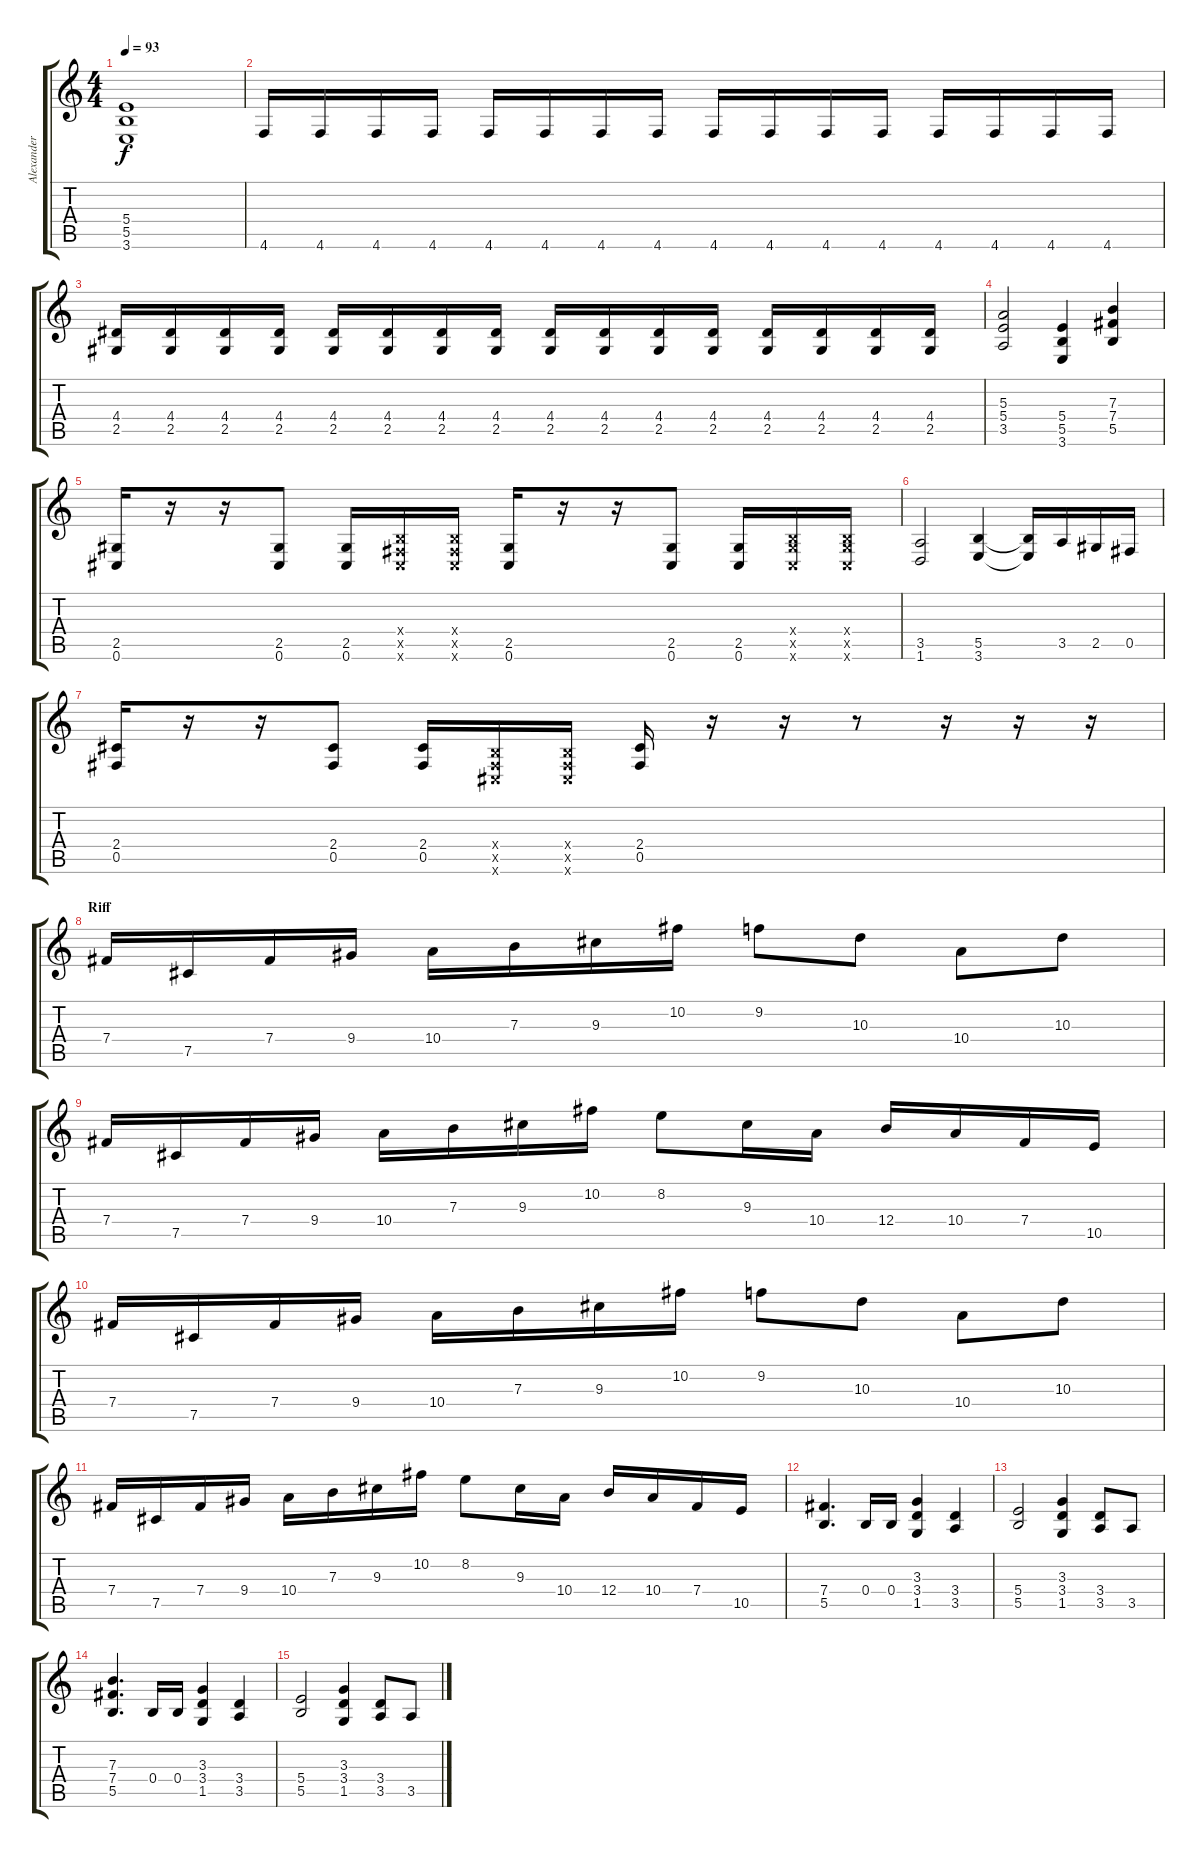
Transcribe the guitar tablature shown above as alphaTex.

\track ("Alexander Kuoppala " "Alexander ") {instrument distortionguitar}
\staff {score tabs}
\tuning (Db4 Ab3 E3 B2 Gb2 Db2) {hide}
\ts (4 4)
\tempo 93
\clef g2
\ks c
(5.4 5.5 3.6).1{dy f} |
4.6.16 4.6.16 4.6.16 4.6.16 4.6.16 4.6.16 4.6.16 4.6.16 4.6.16 4.6.16 4.6.16 4.6.16 4.6.16 4.6.16 4.6.16 4.6.16 |
(4.4 2.5).16 (4.4 2.5).16 (4.4 2.5).16 (4.4 2.5).16 (4.4 2.5).16 (4.4 2.5).16 (4.4 2.5).16 (4.4 2.5).16 (4.4 2.5).16 (4.4 2.5).16 (4.4 2.5).16 (4.4 2.5).16 (4.4 2.5).16 (4.4 2.5).16 (4.4 2.5).16 (4.4 2.5).16 |
(5.3 5.4 3.5).2 (5.4 5.5 3.6).4 (7.3 7.4 5.5).4 |
(2.5 0.6).16 r.16 r.16 (2.5 0.6).8 (2.5 0.6).16 (0.4{x} 0.5{x} 0.6{x}).16 (0.4{x} 0.5{x} 0.6{x}).16 (2.5 0.6).16 r.16 r.16 (2.5 0.6).8 (2.5 0.6).16 (0.4{x} 2.5{x} 0.6{x}).16 (0.4{x} 2.5{x} 0.6{x}).16 |
(3.5 1.6).2 (5.5 3.6).4 (5.5{t} 3.6{t}).16 3.5.16 2.5.16 0.5.16 |
(2.4 0.5).16 r.16 r.16 (2.4 0.5).8 (2.4 0.5).16 (0.4{x} 0.5{x} 0.6{x}).16 (0.4{x} 0.5{x} 0.6{x}).16 (2.4 0.5).16 r.16 r.16 r.8 r.16 r.16 r.16 |
\section ("" "Riff")
7.4.16 7.5.16 7.4.16 9.4.16 10.4.16 7.3.16 9.3.16 10.2.16 9.2.8 10.3.8 10.4.8 10.3.8 |
7.4.16 7.5.16 7.4.16 9.4.16 10.4.16 7.3.16 9.3.16 10.2.16 8.2.8 9.3.16 10.4.16 12.4.16 10.4.16 7.4.16 10.5.16 |
7.4.16 7.5.16 7.4.16 9.4.16 10.4.16 7.3.16 9.3.16 10.2.16 9.2.8 10.3.8 10.4.8 10.3.8 |
7.4.16 7.5.16 7.4.16 9.4.16 10.4.16 7.3.16 9.3.16 10.2.16 8.2.8 9.3.16 10.4.16 12.4.16 10.4.16 7.4.16 10.5.16 |
(7.4 5.5).4{d} 0.4.16 0.4.16 (3.3 3.4 1.5).4 (3.4 3.5).4 |
(5.4 5.5).2 (3.3 3.4 1.5).4 (3.4 3.5).8 3.5.8 |
(7.3 7.4 5.5).4{d} 0.4.16 0.4.16 (3.3 3.4 1.5).4 (3.4 3.5).4 |
(5.4 5.5).2 (3.3 3.4 1.5).4 (3.4 3.5).8 3.5.8
